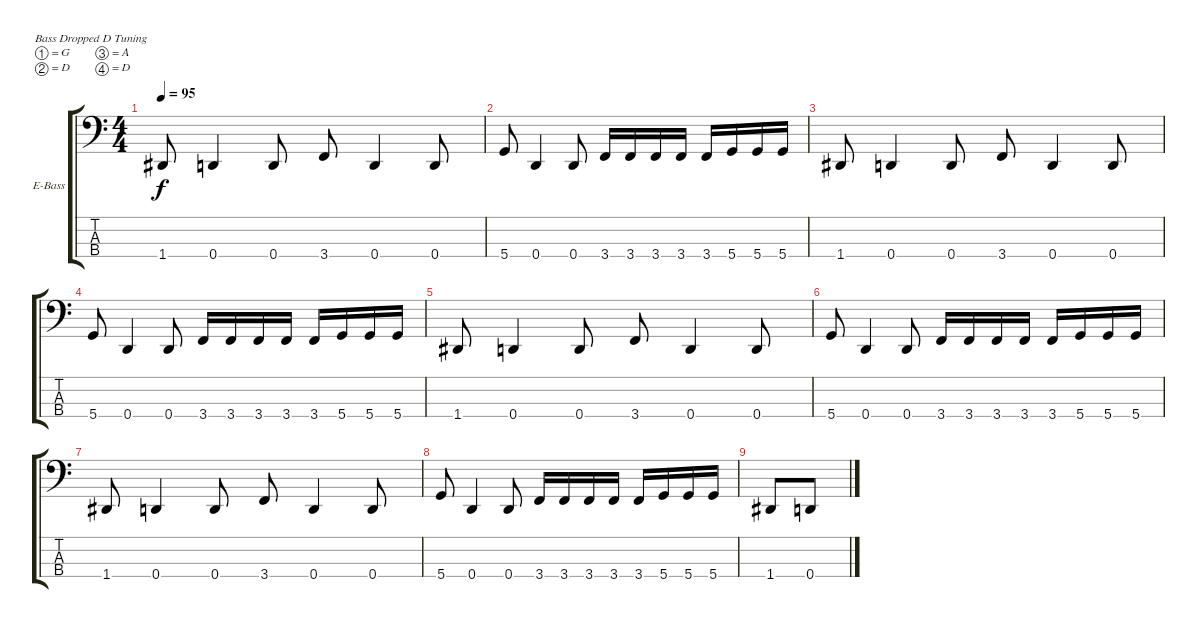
\defaultSystemsLayout 4
\bracketExtendMode groupsimilarinstruments
\firstSystemTrackNameOrientation horizontal
\otherSystemsTrackNameOrientation horizontal
\track ("Electric Bass" "E-Bass") {instrument electricbassfinger}
\staff {score tabs}
\tuning (G2 D2 A1 D1)
\ts (4 4)
\tempo 95
\clef f4
\ks c
1.4.8{dy f} 0.4.4 0.4.8 3.4.8 0.4.4 0.4.8 |
5.4.8 0.4.4 0.4.8 3.4.16 3.4.16 3.4.16 3.4.16 3.4.16 5.4.16 5.4.16 5.4.16 |
1.4.8 0.4.4 0.4.8 3.4.8 0.4.4 0.4.8 |
5.4.8 0.4.4 0.4.8 3.4.16 3.4.16 3.4.16 3.4.16 3.4.16 5.4.16 5.4.16 5.4.16 |
1.4.8 0.4.4 0.4.8 3.4.8 0.4.4 0.4.8 |
5.4.8 0.4.4 0.4.8 3.4.16 3.4.16 3.4.16 3.4.16 3.4.16 5.4.16 5.4.16 5.4.16 |
1.4.8 0.4.4 0.4.8 3.4.8 0.4.4 0.4.8 |
5.4.8 0.4.4 0.4.8 3.4.16 3.4.16 3.4.16 3.4.16 3.4.16 5.4.16 5.4.16 5.4.16 |
1.4.8 0.4.8
